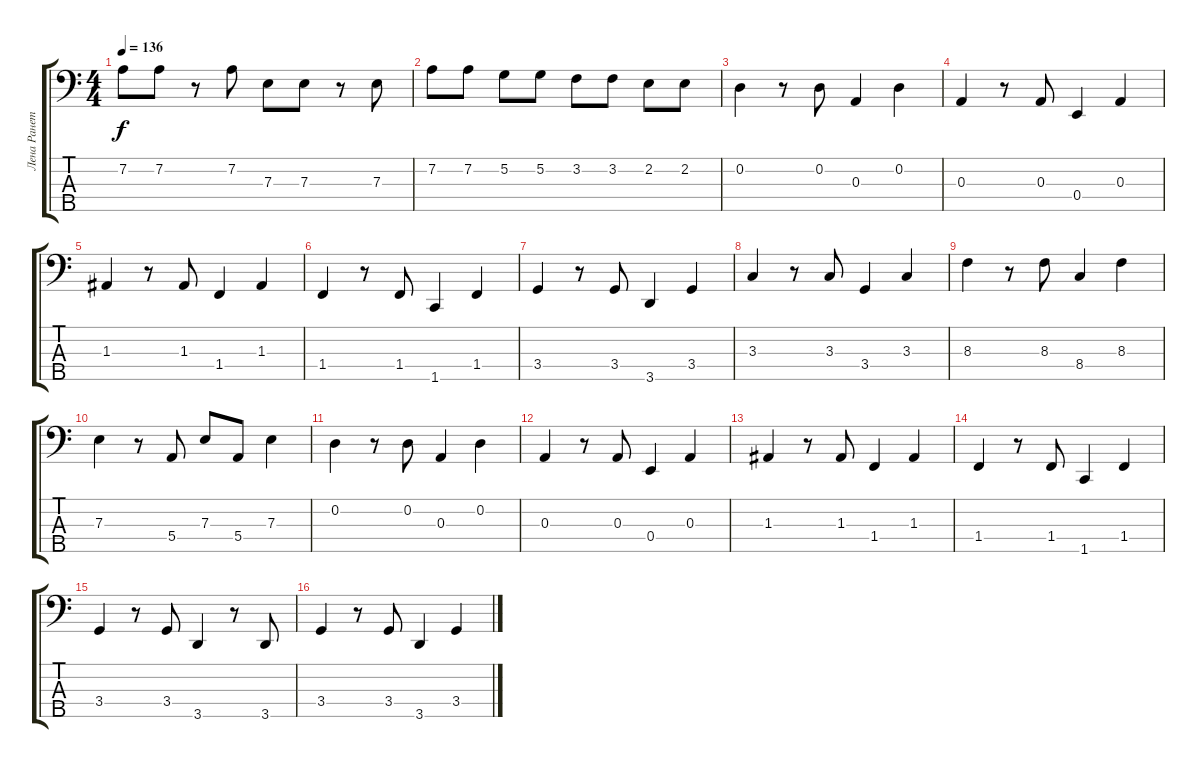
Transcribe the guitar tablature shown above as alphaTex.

\track ("Лена Ранетка" "Лена Ранет") {instrument electricbassfinger}
\staff {score tabs}
\tuning (G2 D2 A1 E1 B0) {hide}
\ts (4 4)
\tempo 136
\clef f4
\ks c
7.2.8{dy f} 7.2.8 r.8 7.2.8 7.3.8 7.3.8 r.8 7.3.8 |
7.2.8 7.2.8 5.2.8 5.2.8 3.2.8 3.2.8 2.2.8 2.2.8 |
0.2.4 r.8 0.2.8 0.3.4 0.2.4 |
0.3.4 r.8 0.3.8 0.4.4 0.3.4 |
1.3.4 r.8 1.3.8 1.4.4 1.3.4 |
1.4.4 r.8 1.4.8 1.5.4 1.4.4 |
3.4.4 r.8 3.4.8 3.5.4 3.4.4 |
3.3.4 r.8 3.3.8 3.4.4 3.3.4 |
8.3.4 r.8 8.3.8 8.4.4 8.3.4 |
7.3.4 r.8 5.4.8 7.3.8 5.4.8 7.3.4 |
0.2.4 r.8 0.2.8 0.3.4 0.2.4 |
0.3.4 r.8 0.3.8 0.4.4 0.3.4 |
1.3.4 r.8 1.3.8 1.4.4 1.3.4 |
1.4.4 r.8 1.4.8 1.5.4 1.4.4 |
3.4.4 r.8 3.4.8 3.5.4 r.8 3.5.8 |
3.4.4 r.8 3.4.8 3.5.4 3.4.4
